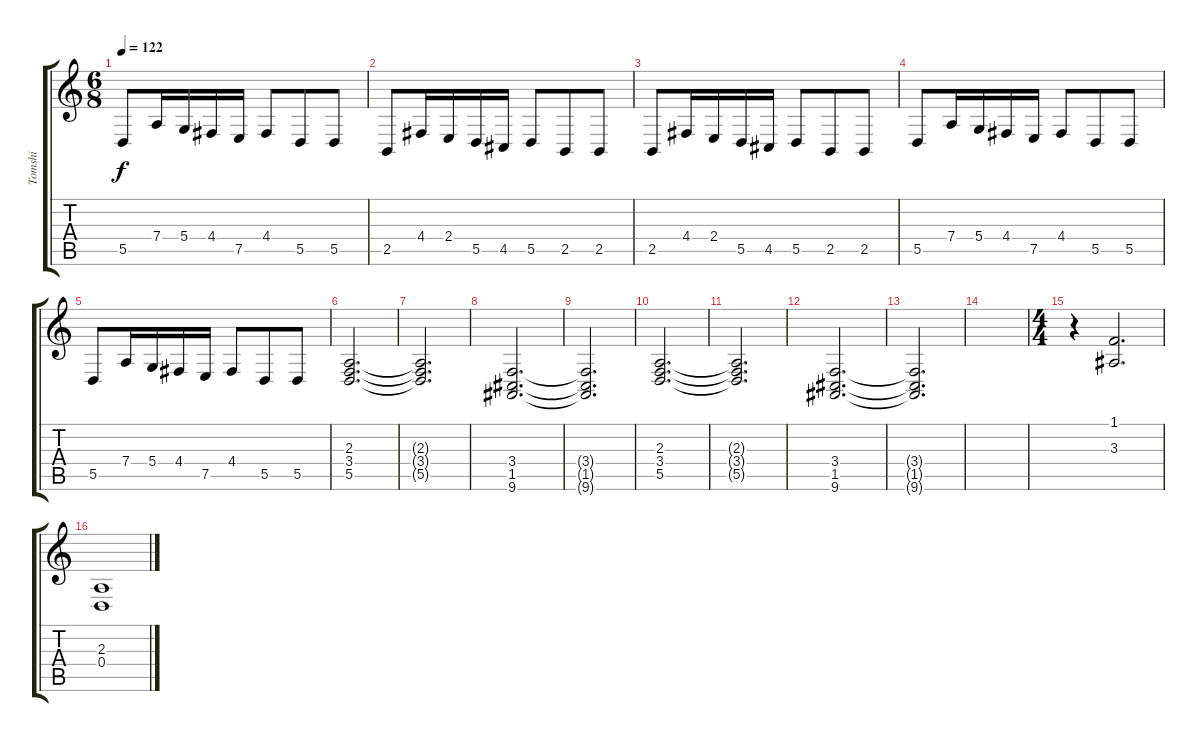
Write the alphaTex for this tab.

\track ("Tomshi" "Tomshi") {instrument stringensemble2}
\staff {score tabs}
\tuning (E4 B3 G3 D3 A2 E2) {hide}
\ts (6 8)
\tempo 122
\clef g2
\ks c
5.5.8{dy f} 7.4.16 5.4.16 4.4.16 7.5.16 4.4.8 5.5.8 5.5.8 |
2.5.8{instrument pad1newage} 4.4.16 2.4.16 5.5.16 4.5.16 5.5.8 2.5.8 2.5.8 |
2.5.8 4.4.16 2.4.16 5.5.16 4.5.16 5.5.8 2.5.8 2.5.8 |
5.5.8 7.4.16 5.4.16 4.4.16 7.5.16 4.4.8 5.5.8 5.5.8 |
5.5.8 7.4.16 5.4.16 4.4.16 7.5.16 4.4.8 5.5.8 5.5.8 |
(2.3 3.4 5.5).2{d volume 8 instrument synthstrings2} |
(2.3{t} 3.4{t} 5.5{t}).2{d} |
(3.4 1.5 9.6).2{d} |
(3.4{t} 1.5{t} 9.6{t}).2{d} |
(2.3 3.4 5.5).2{d instrument synthstrings2} |
(2.3{t} 3.4{t} 5.5{t}).2{d} |
(3.4 1.5 9.6).2{d} |
(3.4{t} 1.5{t} 9.6{t}).2{d} |
|
\ts (4 4)
r.4 (1.1 3.3).2{d} |
(2.3 0.4).1
